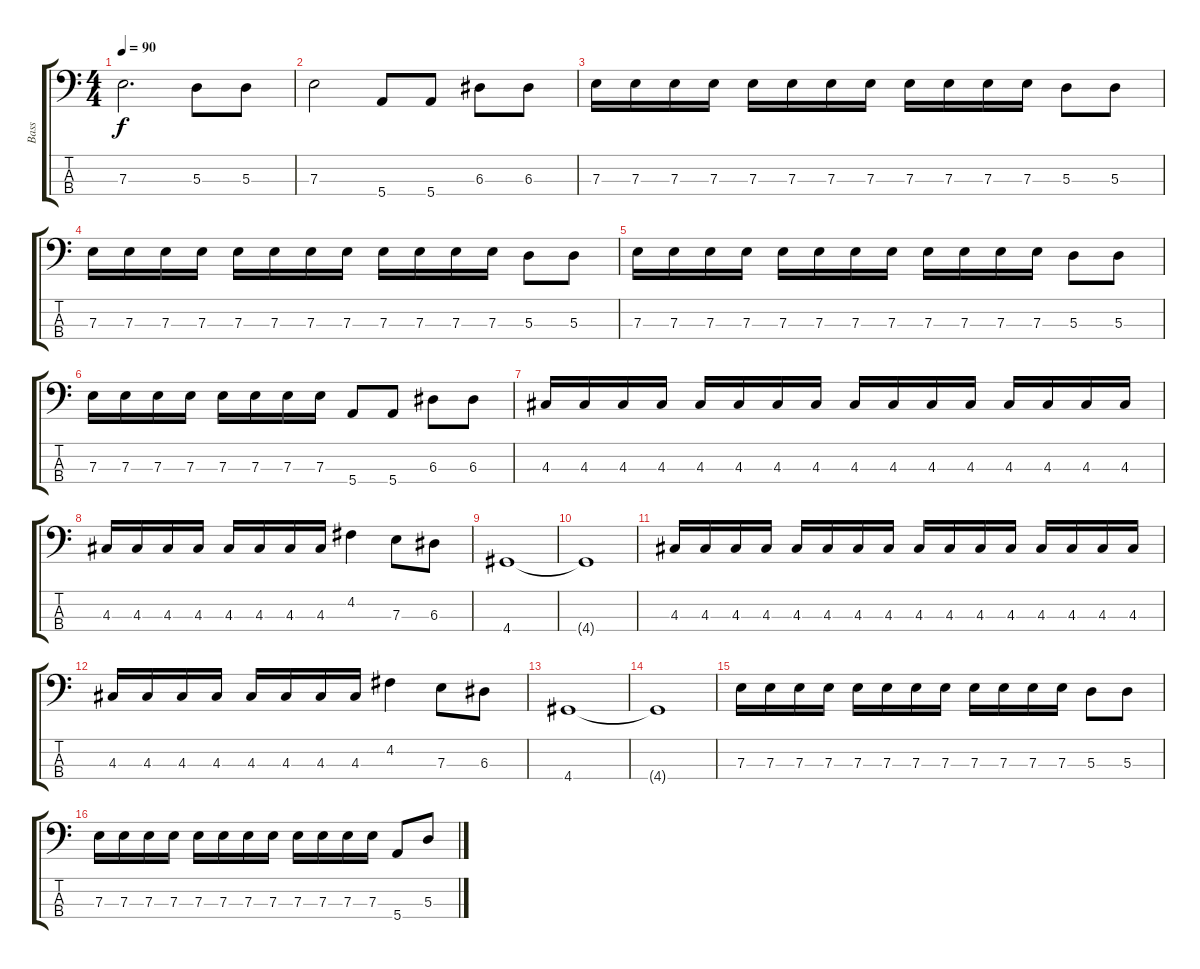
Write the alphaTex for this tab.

\track ("Bass" "Bass") {instrument electricbassfinger}
\staff {score tabs}
\tuning (G2 D2 A1 E1) {hide}
\ts (4 4)
\tempo 90
\clef f4
\ks c
7.3.2{d dy f} 5.3.8 5.3.8 |
7.3.2 5.4.8 5.4.8 6.3.8 6.3.8 |
7.3.16 7.3.16 7.3.16 7.3.16 7.3.16 7.3.16 7.3.16 7.3.16 7.3.16 7.3.16 7.3.16 7.3.16 5.3.8 5.3.8 |
7.3.16 7.3.16 7.3.16 7.3.16 7.3.16 7.3.16 7.3.16 7.3.16 7.3.16 7.3.16 7.3.16 7.3.16 5.3.8 5.3.8 |
7.3.16 7.3.16 7.3.16 7.3.16 7.3.16 7.3.16 7.3.16 7.3.16 7.3.16 7.3.16 7.3.16 7.3.16 5.3.8 5.3.8 |
7.3.16 7.3.16 7.3.16 7.3.16 7.3.16 7.3.16 7.3.16 7.3.16 5.4.8 5.4.8 6.3.8 6.3.8 |
4.3.16 4.3.16 4.3.16 4.3.16 4.3.16 4.3.16 4.3.16 4.3.16 4.3.16 4.3.16 4.3.16 4.3.16 4.3.16 4.3.16 4.3.16 4.3.16 |
4.3.16 4.3.16 4.3.16 4.3.16 4.3.16 4.3.16 4.3.16 4.3.16 4.2.4 7.3.8 6.3.8 |
4.4.1 |
4.4{t}.1 |
4.3.16 4.3.16 4.3.16 4.3.16 4.3.16 4.3.16 4.3.16 4.3.16 4.3.16 4.3.16 4.3.16 4.3.16 4.3.16 4.3.16 4.3.16 4.3.16 |
4.3.16 4.3.16 4.3.16 4.3.16 4.3.16 4.3.16 4.3.16 4.3.16 4.2.4 7.3.8 6.3.8 |
4.4.1 |
4.4{t}.1 |
7.3.16 7.3.16 7.3.16 7.3.16 7.3.16 7.3.16 7.3.16 7.3.16 7.3.16 7.3.16 7.3.16 7.3.16 5.3.8 5.3.8 |
7.3.16 7.3.16 7.3.16 7.3.16 7.3.16 7.3.16 7.3.16 7.3.16 7.3.16 7.3.16 7.3.16 7.3.16 5.4.8 5.3.8
